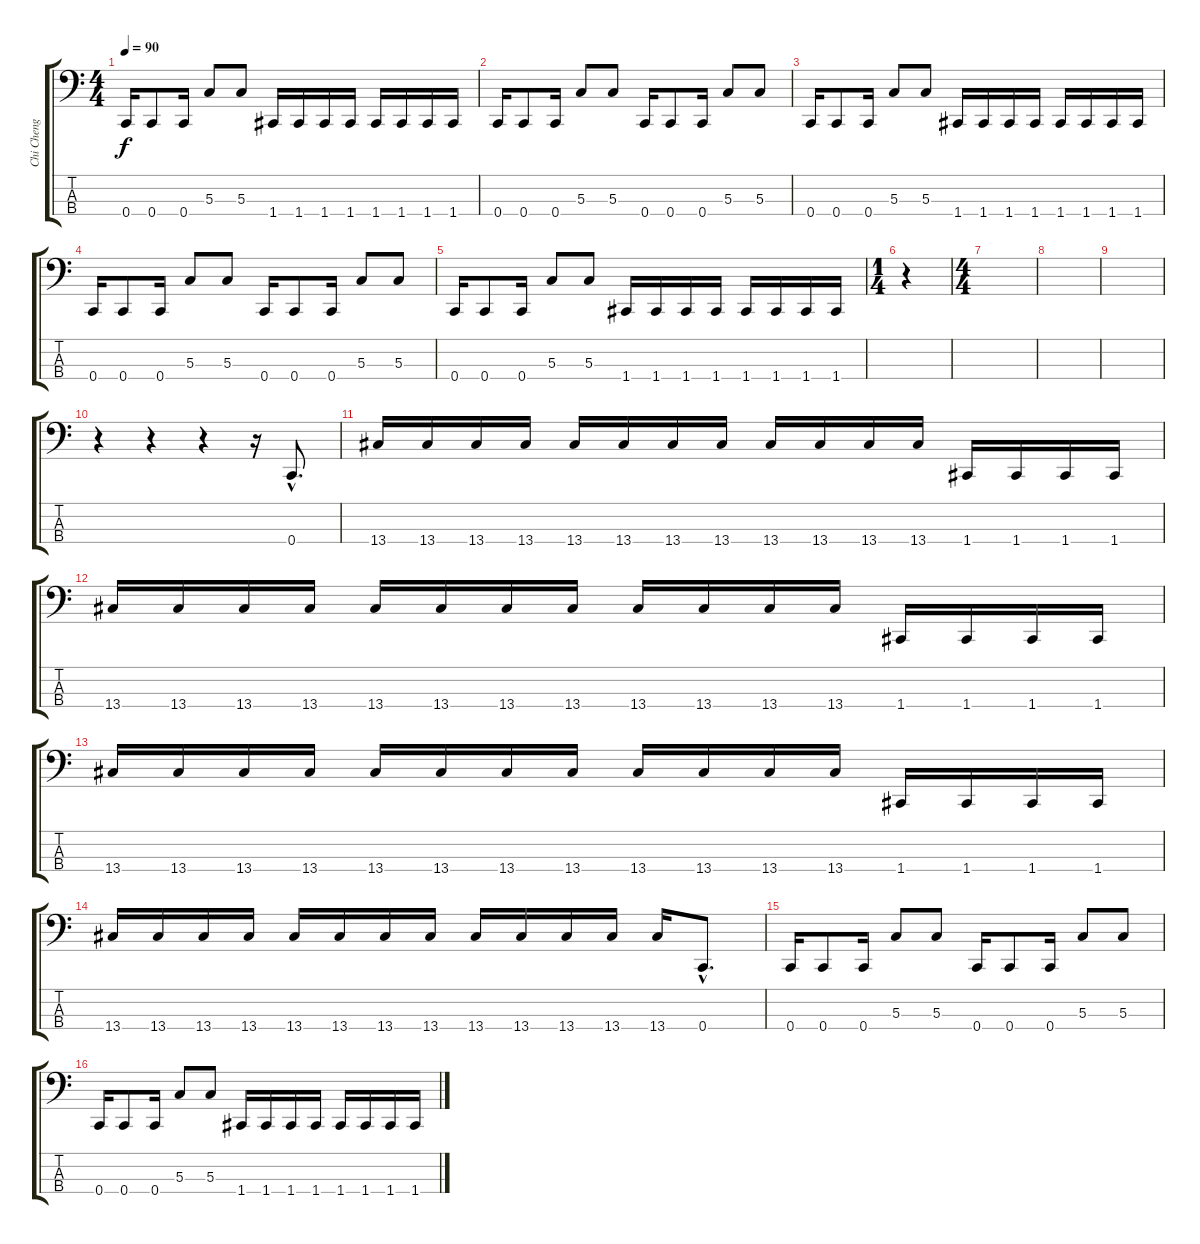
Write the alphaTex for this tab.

\track ("Chi Cheng - Bass" "Chi Cheng ") {instrument electricbassfinger}
\staff {score tabs}
\tuning (F2 C2 G1 C1) {hide}
\ts (4 4)
\tempo 90
\clef f4
\ks c
0.4.16{dy f} 0.4.8 0.4.16 5.3.8 5.3.8 1.4.16 1.4.16 1.4.16 1.4.16 1.4.16 1.4.16 1.4.16 1.4.16 |
0.4.16{instrument electricbassfinger} 0.4.8 0.4.16 5.3.8 5.3.8 0.4.16 0.4.8 0.4.16 5.3.8 5.3.8 |
0.4.16 0.4.8 0.4.16 5.3.8 5.3.8 1.4.16 1.4.16 1.4.16 1.4.16 1.4.16 1.4.16 1.4.16 1.4.16 |
0.4.16{instrument electricbassfinger} 0.4.8 0.4.16 5.3.8 5.3.8 0.4.16 0.4.8 0.4.16 5.3.8 5.3.8 |
0.4.16 0.4.8 0.4.16 5.3.8 5.3.8 1.4.16 1.4.16 1.4.16 1.4.16 1.4.16 1.4.16 1.4.16 1.4.16 |
\ts (1 4)
r.4 |
\ts (4 4)
|
|
|
r.4 r.4 r.4 r.16 0.4{hac}.8{d} |
13.4.16 13.4.16 13.4.16 13.4.16 13.4.16 13.4.16 13.4.16 13.4.16 13.4.16 13.4.16 13.4.16 13.4.16 1.4.16 1.4.16 1.4.16 1.4.16 |
13.4.16 13.4.16 13.4.16 13.4.16 13.4.16 13.4.16 13.4.16 13.4.16 13.4.16 13.4.16 13.4.16 13.4.16 1.4.16 1.4.16 1.4.16 1.4.16 |
13.4.16 13.4.16 13.4.16 13.4.16 13.4.16 13.4.16 13.4.16 13.4.16 13.4.16 13.4.16 13.4.16 13.4.16 1.4.16 1.4.16 1.4.16 1.4.16 |
13.4.16 13.4.16 13.4.16 13.4.16 13.4.16 13.4.16 13.4.16 13.4.16 13.4.16 13.4.16 13.4.16 13.4.16 13.4.16 0.4{hac}.8{d} |
0.4.16{instrument electricbassfinger} 0.4.8 0.4.16 5.3.8 5.3.8 0.4.16 0.4.8 0.4.16 5.3.8 5.3.8 |
0.4.16 0.4.8 0.4.16 5.3.8 5.3.8 1.4.16 1.4.16 1.4.16 1.4.16 1.4.16 1.4.16 1.4.16 1.4.16
